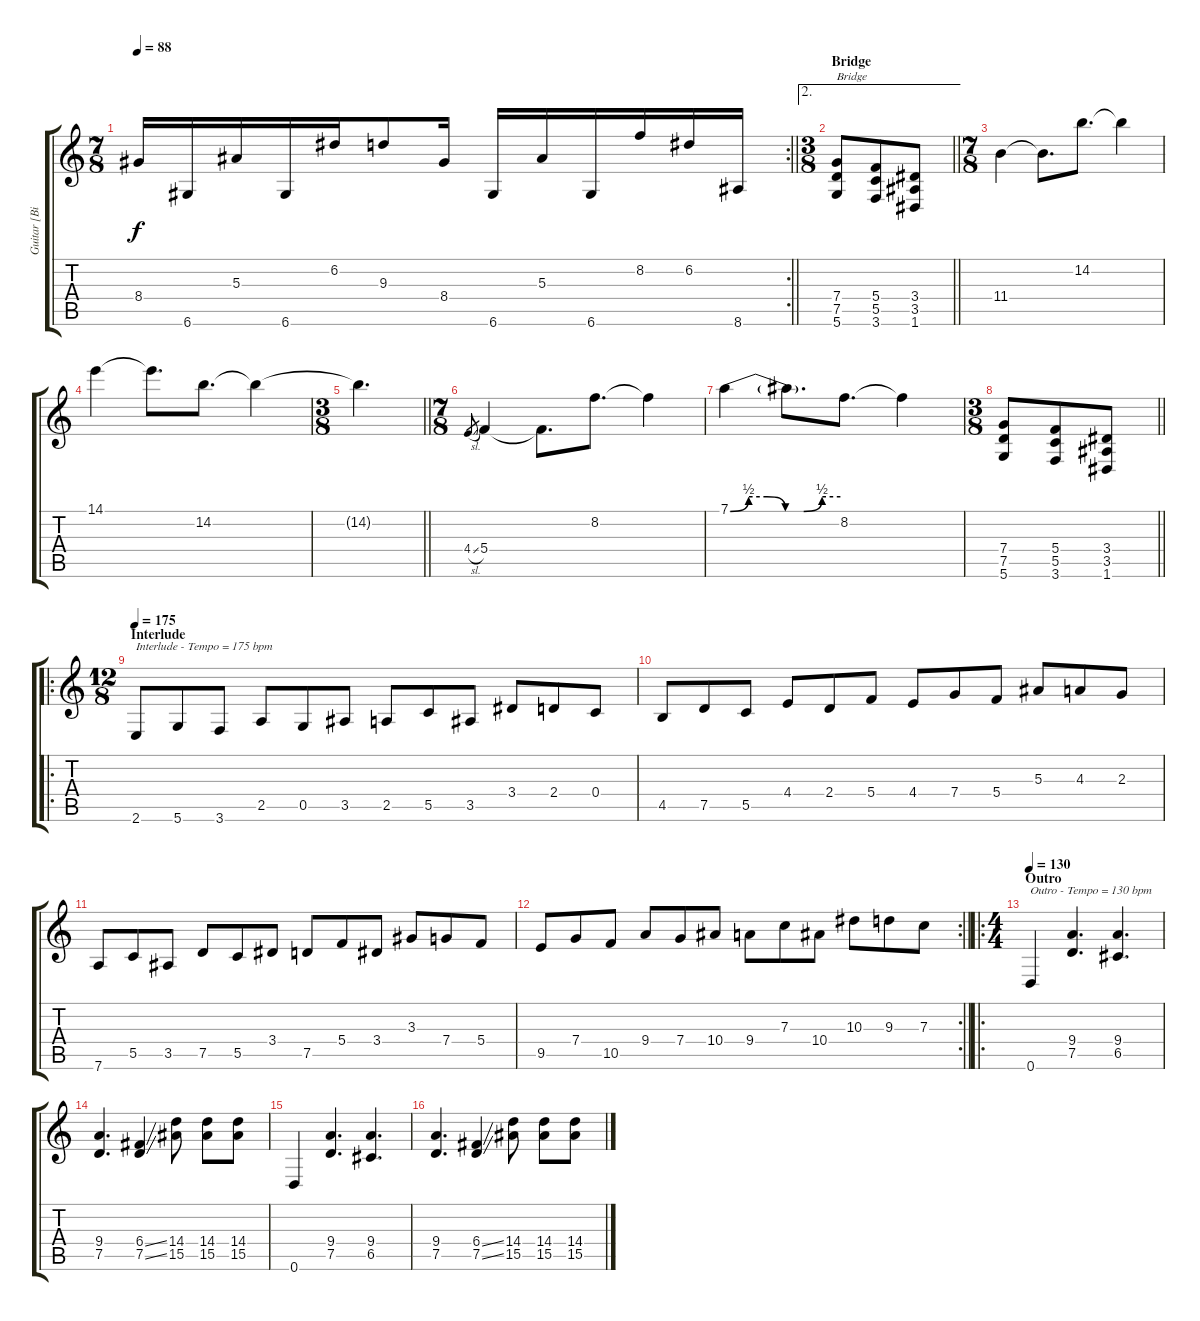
\track ("Guitar [Bill Kelliher]" "Guitar [Bi") {instrument distortionguitar}
\staff {score tabs}
\tuning (D4 A3 F3 C3 G2 D2) {hide}
\rc 2
\ts (7 8)
\tempo 88
\clef g2
\barLineRight lightlight
\ks c
8.4.16{dy f} 6.6.16 5.3.16 6.6.16 6.2.16 9.3.8 8.4.16 6.6.16 5.3.16 6.6.16 8.2.16 6.2.16 8.6.16 |
\ae 2
\ts (3 8)
\section ("" "Bridge")
\barLineRight lightlight
(7.4 7.5 5.6).8{txt "Bridge"} (5.4 5.5 3.6).8 (3.4 3.5 1.6).8 |
\ts (7 8)
11.4.4 11.4{t}.8{d} 14.2.8{d} 14.2{t}.4 |
14.1.4 14.1{t}.8{d} 14.2.8{d} 14.2{t}.4 |
\ts (3 8)
\barLineRight lightlight
14.2{t}.4{d} |
\ts (7 8)
4.4{sl}.8{gr} 5.4.4 5.4{t}.8{d} 8.2.8{d} 8.2{t}.4 |
7.1{be (custom 0 0 10 2 20 2 30 0 40 0 50 2 60 2)}.4 7.1{t}.8{d} 8.2.8{d} 8.2{t}.4 |
\ts (3 8)
\barLineRight lightlight
(7.4 7.5 5.6).8 (5.4 5.5 3.6).8 (3.4 3.5 1.6).8 |
\ro
\ts (12 8)
\section ("" "Interlude")
\tempo 175
2.6.8{txt "Interlude - Tempo = 175 bpm"} 5.6.8 3.6.8 2.5.8 0.5.8 3.5.8 2.5.8 5.5.8 3.5.8 3.4.8 2.4.8 0.4.8 |
4.5.8 7.5.8 5.5.8 4.4.8 2.4.8 5.4.8 4.4.8 7.4.8 5.4.8 5.3.8 4.3.8 2.3.8 |
7.6.8 5.5.8 3.5.8 7.5.8 5.5.8 3.4.8 7.5.8 5.4.8 3.4.8 3.3.8 7.4.8 5.4.8 |
\rc 2
\barLineRight lightlight
9.5.8 7.4.8 10.5.8 9.4.8 7.4.8 10.4.8 9.4.8 7.3.8 10.4.8 10.3.8 9.3.8 7.3.8 |
\ro
\ts (4 4)
\section ("" "Outro")
\tempo 130
0.6.4{txt "Outro - Tempo = 130 bpm" balance 8} (9.4 7.5).4{d} (9.4 6.5).4{d} |
(9.4 7.5).4{d} (6.4{ss} 7.5{ss}).4 (14.4 15.5).8 (14.4 15.5).8 (14.4 15.5).8 |
0.6.4 (9.4 7.5).4{d} (9.4 6.5).4{d} |
(9.4 7.5).4{d} (6.4{ss} 7.5{ss}).4 (14.4 15.5).8 (14.4 15.5).8 (14.4 15.5).8
